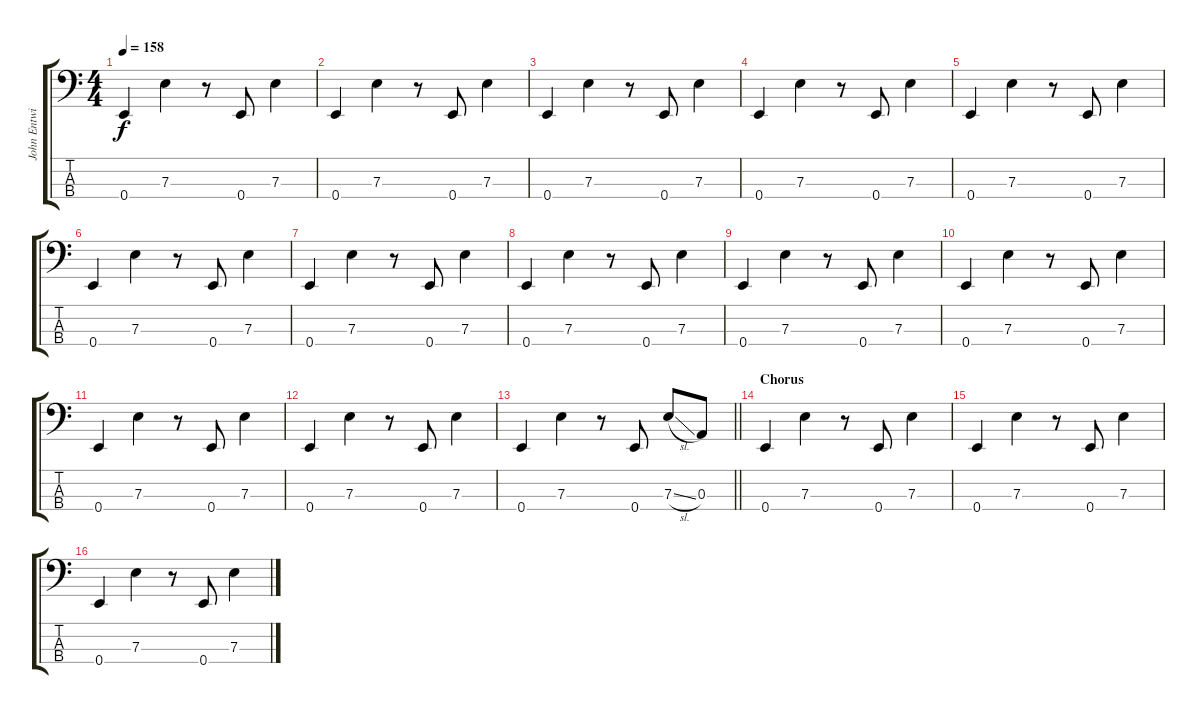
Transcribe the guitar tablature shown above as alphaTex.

\track ("John Entwistle" "John Entwi") {instrument electricbassfinger}
\staff {score tabs}
\tuning (G2 D2 A1 E1) {hide}
\ts (4 4)
\tempo 158
\clef f4
\ks c
0.4.4{dy f} 7.3.4 r.8 0.4.8 7.3.4 |
0.4.4 7.3.4 r.8 0.4.8 7.3.4 |
0.4.4 7.3.4 r.8 0.4.8 7.3.4 |
0.4.4 7.3.4 r.8 0.4.8 7.3.4 |
0.4.4 7.3.4 r.8 0.4.8 7.3.4 |
0.4.4 7.3.4 r.8 0.4.8 7.3.4 |
0.4.4 7.3.4 r.8 0.4.8 7.3.4 |
0.4.4 7.3.4 r.8 0.4.8 7.3.4 |
0.4.4 7.3.4 r.8 0.4.8 7.3.4 |
0.4.4 7.3.4 r.8 0.4.8 7.3.4 |
0.4.4 7.3.4 r.8 0.4.8 7.3.4 |
0.4.4 7.3.4 r.8 0.4.8 7.3.4 |
\barLineRight lightlight
0.4.4 7.3.4 r.8 0.4.8 7.3{sl}.8 0.3.8 |
\section ("" "Chorus")
0.4.4 7.3.4 r.8 0.4.8 7.3.4 |
0.4.4 7.3.4 r.8 0.4.8 7.3.4 |
0.4.4 7.3.4 r.8 0.4.8 7.3.4
